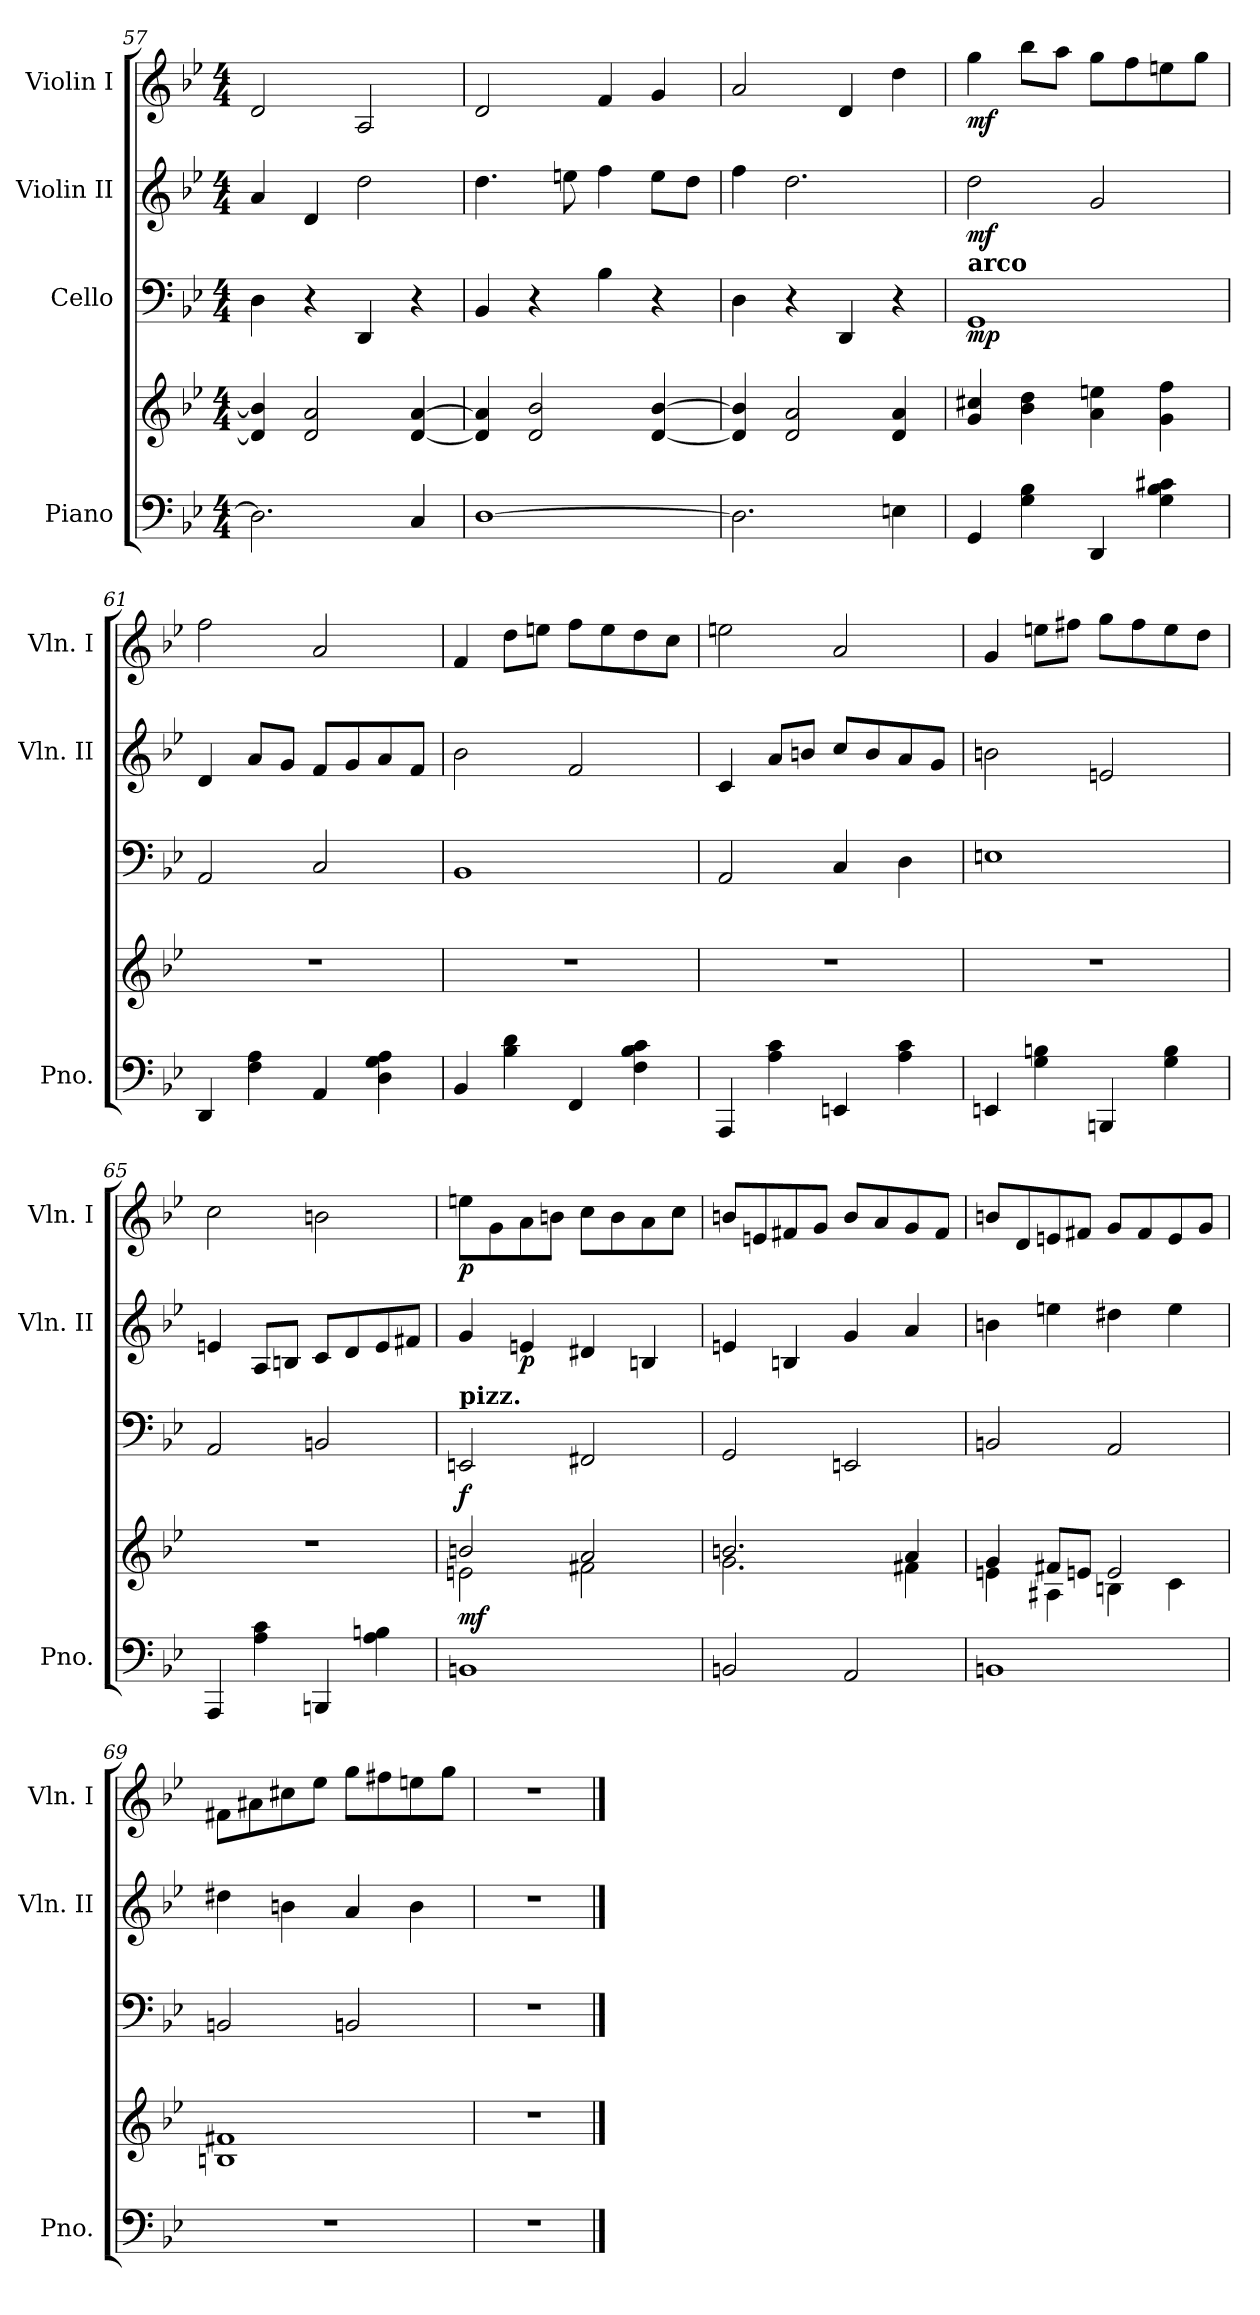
**kern	**kern	**dynam	**kern	**dynam	**kern	**dynam	**kern	**dynam
*part4	*part4	*part4	*part3	*part3	*part2	*part2	*part1	*part1
*staff5	*staff4	*staff4/5	*staff3	*staff3	*staff2	*staff2	*staff1	*staff1
*I"Piano	*	*	*I"Cello	*	*I"Violin II	*	*I"Violin I	*
*I'Pno.	*	*	*	*	*I'Vln. II	*	*I'Vln. I	*
*clefF4	*clefG2	*	*clefF4	*	*clefG2	*	*clefG2	*
*k[b-e-]	*k[b-e-]	*	*k[b-e-]	*	*k[b-e-]	*	*k[b-e-]	*
*g:	*g:	*	*g:	*	*g:	*	*g:	*
*M4/4	*M4/4	*	*M4/4	*	*M4/4	*	*M4/4	*
=57	=57	=57	=57	=57	=57	=57	=57	=57
2.D\]	4d/] 4b-/]	.	4D\	.	4a/	.	2d/	.
.	2d/ 2a/	.	4r	.	4d/	.	.	.
.	.	.	4DD/	.	2dd\	.	2A/	.
4C/	[4d/ [4a/	.	4r	.	.	.	.	.
=58	=58	=58	=58	=58	=58	=58	=58	=58
[1D	4d/] 4a/]	.	4BB-/	.	4.dd\	.	2d/	.
.	2d/ 2b-/	.	4r	.	.	.	.	.
.	.	.	.	.	8een\	.	.	.
.	.	.	4B-\	.	4ff\	.	4f/	.
.	[4d/ [4b-/	.	4r	.	8ee\L	.	4g/	.
.	.	.	.	.	8dd\J	.	.	.
=59	=59	=59	=59	=59	=59	=59	=59	=59
2.D\]	4d/] 4b-/]	.	4D\	.	4ff\	.	2a/	.
.	2d/ 2a/	.	4r	.	2.dd\	.	.	.
.	.	.	4DD/	.	.	.	4d/	.
4En\	4d/ 4a/	.	4r	.	.	.	4dd\	.
=60	=60	=60	=60	=60	=60	=60	=60	=60
!	!	!	!LO:TX:a:B:t=arco	!	!	!	!	!
!	!	!	!	!LO:DY:b	!	!LO:DY:b	!	!LO:DY:b
4GG/	4g/ 4cc#X/	.	1GG	mp	2dd\	mf	4gg\	mf
4G\ 4B-\	4b-\ 4dd\	.	.	.	.	.	8bb-\L	.
.	.	.	.	.	.	.	8aa\J	.
4DD/	4a\ 4een\	.	.	.	2g/	.	8gg\L	.
.	.	.	.	.	.	.	8ff\	.
4G\ 4B-\ 4c#X\	4g\ 4ff\	.	.	.	.	.	8een\	.
.	.	.	.	.	.	.	8gg\J	.
!!LO:LB:g=z
=61	=61	=61	=61	=61	=61	=61	=61	=61
4DD/	1r	.	2AA/	.	4d/	.	2ff\	.
4F\ 4A\	.	.	.	.	8a/L	.	.	.
.	.	.	.	.	8g/J	.	.	.
4AA/	.	.	2C/	.	8f/L	.	2a/	.
.	.	.	.	.	8g/	.	.	.
4D\ 4G\ 4A\	.	.	.	.	8a/	.	.	.
.	.	.	.	.	8f/J	.	.	.
=62	=62	=62	=62	=62	=62	=62	=62	=62
4BB-/	1r	.	1BB-	.	2b-\	.	4f/	.
4B-\ 4d\	.	.	.	.	.	.	8dd\L	.
.	.	.	.	.	.	.	8een\J	.
4FF/	.	.	.	.	2f/	.	8ff\L	.
.	.	.	.	.	.	.	8ee\	.
4F\ 4B-\ 4c\	.	.	.	.	.	.	8dd\	.
.	.	.	.	.	.	.	8cc\J	.
=63	=63	=63	=63	=63	=63	=63	=63	=63
4AAA/	1r	.	2AA/	.	4c/	.	2een\	.
4A\ 4c\	.	.	.	.	8a/L	.	.	.
.	.	.	.	.	8bn/J	.	.	.
4EEn/	.	.	4C/	.	8cc/L	.	2a/	.
.	.	.	.	.	8b/	.	.	.
4A\ 4c\	.	.	4D\	.	8a/	.	.	.
.	.	.	.	.	8g/J	.	.	.
=64	=64	=64	=64	=64	=64	=64	=64	=64
4EEn/	1r	.	1En	.	2bn\	.	4g/	.
4G\ 4Bn\	.	.	.	.	.	.	8een\L	.
.	.	.	.	.	.	.	8ff#X\J	.
4BBBn/	.	.	.	.	2en/	.	8gg\L	.
.	.	.	.	.	.	.	8ff#\	.
4G\ 4B\	.	.	.	.	.	.	8ee\	.
.	.	.	.	.	.	.	8dd\J	.
!!LO:PB:g=z
=65	=65	=65	=65	=65	=65	=65	=65	=65
4AAA/	1r	.	2AA/	.	4en/	.	2cc\	.
4A\ 4c\	.	.	.	.	8A/L	.	.	.
.	.	.	.	.	8Bn/J	.	.	.
4BBBn/	.	.	2BBn/	.	8c/L	.	2bn\	.
.	.	.	.	.	8d/	.	.	.
4A\ 4Bn\	.	.	.	.	8e/	.	.	.
.	.	.	.	.	8f#X/J	.	.	.
=66	=66	=66	=66	=66	=66	=66	=66	=66
*	*^	*	*	*	*	*	*	*
!	!	!	!	!LO:TX:a:B:t=pizz.	!	!	!	!	!
!	!	!	!LO:DY:b	!	!LO:DY:b	!	!	!	!LO:DY:b
1BBn	2bn/	2en\	mf	2EEn/	f	4g/	.	8een\L	p
.	.	.	.	.	.	.	.	8g\	.
!	!	!	!	!	!	!	!LO:DY:b	!	!
.	.	.	.	.	.	4en/	p	8a\	.
.	.	.	.	.	.	.	.	8bn\J	.
.	2a/	2f#X\	.	2FF#X/	.	4d#X/	.	8cc\L	.
.	.	.	.	.	.	.	.	8b\	.
.	.	.	.	.	.	4Bn/	.	8a\	.
.	.	.	.	.	.	.	.	8cc\J	.
=67	=67	=67	=67	=67	=67	=67	=67	=67	=67
2BBn/	2.bn/	2.g\	.	2GG/	.	4en/	.	8bn/L	.
.	.	.	.	.	.	.	.	8en/	.
.	.	.	.	.	.	4Bn/	.	8f#X/	.
.	.	.	.	.	.	.	.	8g/J	.
2AA/	.	.	.	2EEn/	.	4g/	.	8b/L	.
.	.	.	.	.	.	.	.	8a/	.
.	4a/	4f#X\	.	.	.	4a/	.	8g/	.
.	.	.	.	.	.	.	.	8f#/J	.
=68	=68	=68	=68	=68	=68	=68	=68	=68	=68
1BBn	4g/	4en\	.	2BBn/	.	4bn\	.	8bn/L	.
.	.	.	.	.	.	.	.	8d/	.
.	8f#X/L	4A#X\	.	.	.	4een\	.	8en/	.
.	8en/J	.	.	.	.	.	.	8f#X/J	.
.	2e/	4Bn\	.	2AA/	.	4dd#X\	.	8g/L	.
.	.	.	.	.	.	.	.	8f#/	.
.	.	4c\	.	.	.	4ee\	.	8e/	.
.	.	.	.	.	.	.	.	8g/J	.
!!LO:LB:g=z
=69	=69	=69	=69	=69	=69	=69	=69	=69	=69
1r	1f#X	1Bn	.	2BBn/	.	4dd#X\	.	8f#X\L	.
.	.	.	.	.	.	.	.	8a#X\	.
.	.	.	.	.	.	4bn\	.	8cc#X\	.
.	.	.	.	.	.	.	.	8ee-\J	.
.	.	.	.	2BBn/	.	4a/	.	8gg\L	.
.	.	.	.	.	.	.	.	8ff#X\	.
.	.	.	.	.	.	4b\	.	8een\	.
.	.	.	.	.	.	.	.	8gg\J	.
*	*v	*v	*	*	*	*	*	*	*
=70	=70	=70	=70	=70	=70	=70	=70	=70
1r	1r	.	1r	.	1r	.	1r	.
==	==	==	==	==	==	==	==	==
*-	*-	*-	*-	*-	*-	*-	*-	*-
